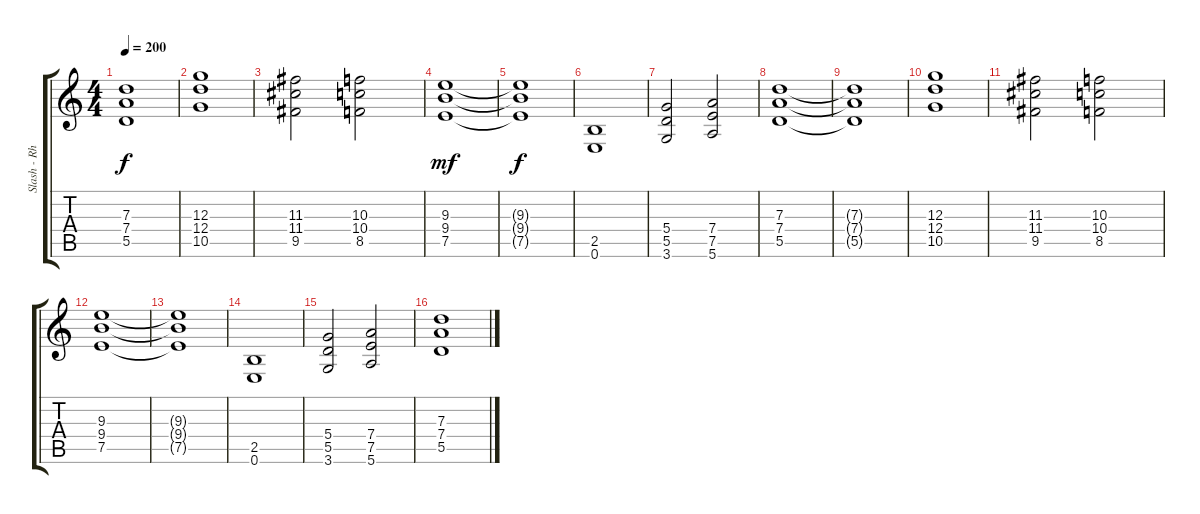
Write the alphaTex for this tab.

\track ("Slash - Rhytm" "Slash - Rh") {instrument overdrivenguitar}
\staff {score tabs}
\tuning (E4 B3 G3 D3 A2 E2) {hide}
\ts (4 4)
\tempo 200
\clef g2
\ks c
(7.3{t} 7.4{t} 5.5{t}).1{dy f} |
(12.3 12.4 10.5).1 |
(11.3 11.4 9.5).2 (10.3 10.4 8.5).2 |
(9.3 9.4 7.5).1{dy mf} |
(9.3{t} 9.4{t} 7.5{t}).1{dy f} |
(2.5 0.6).1 |
(5.4 5.5 3.6).2 (7.4 7.5 5.6).2 |
(7.3 7.4 5.5).1 |
(7.3{t} 7.4{t} 5.5{t}).1 |
(12.3 12.4 10.5).1 |
(11.3 11.4 9.5).2 (10.3 10.4 8.5).2 |
(9.3 9.4 7.5).1 |
(9.3{t} 9.4{t} 7.5{t}).1 |
(2.5 0.6).1 |
(5.4 5.5 3.6).2 (7.4 7.5 5.6).2 |
(7.3 7.4 5.5).1
